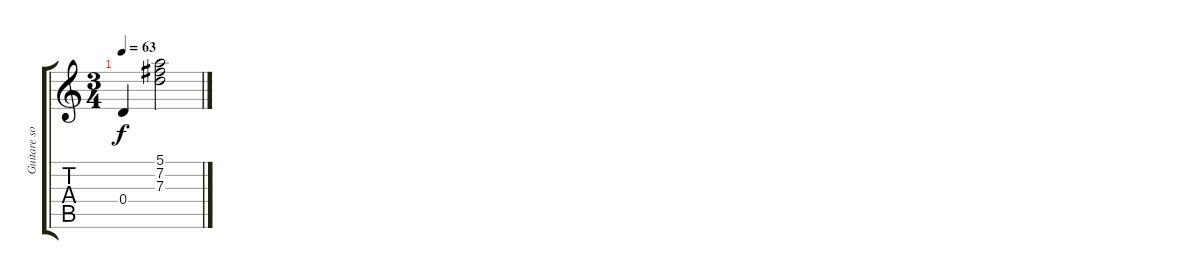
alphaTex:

\track ("Guitare solo" "Guitare so") {instrument acousticguitarnylon}
\staff {score tabs}
\tuning (E4 B3 G3 D3 A2 E2) {hide}
\ts (3 4)
\tempo 63
\clef g2
\ks c
0.4.4{dy f} (5.1 7.2 7.3).2
